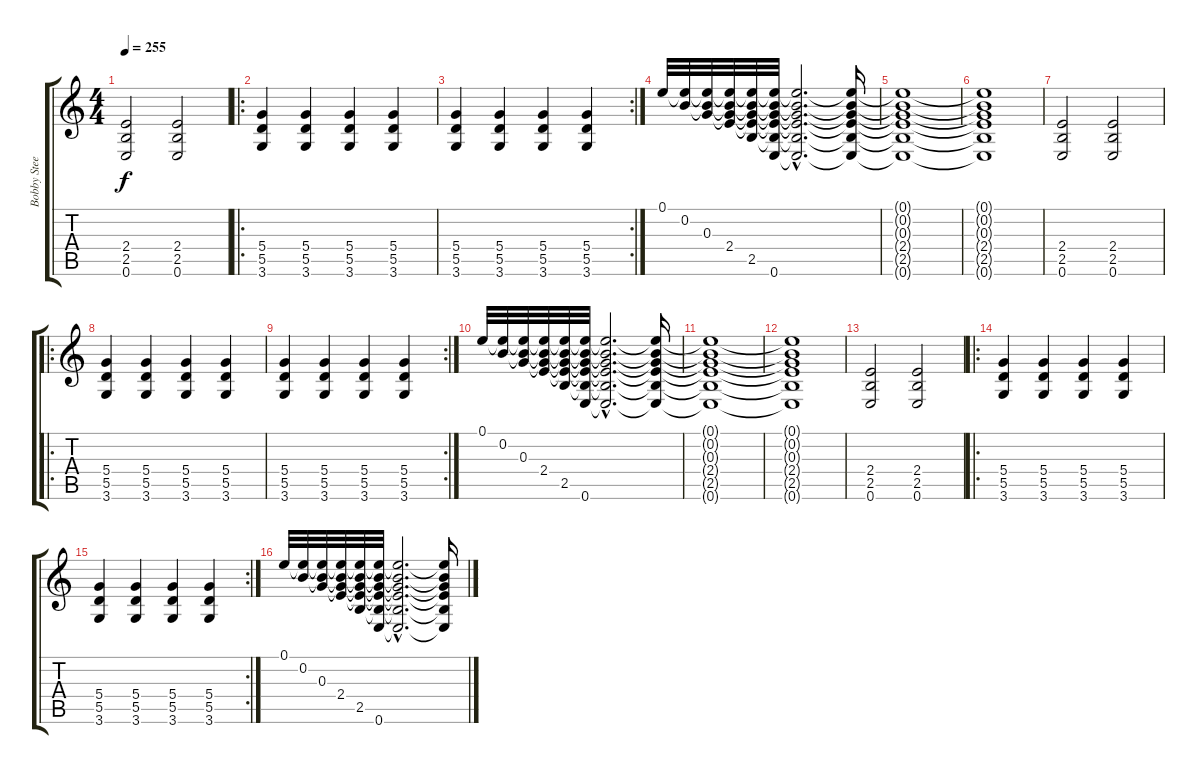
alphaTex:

\track ("Bobby Steele" "Bobby Stee") {instrument distortionguitar}
\staff {score tabs}
\tuning (E4 B3 G3 D3 A2 E2) {hide}
\ts (4 4)
\tempo 255
\clef g2
\ks c
(2.4 2.5 0.6).2{dy f} (2.4 2.5 0.6).2 |
\ro
(5.4 5.5 3.6).4 (5.4 5.5 3.6).4 (5.4 5.5 3.6).4 (5.4 5.5 3.6).4 |
\rc 2
(5.4 5.5 3.6).4 (5.4 5.5 3.6).4 (5.4 5.5 3.6).4 (5.4 5.5 3.6).4 |
0.1.32 (0.1{t} 0.2).32 (0.1{t} 0.2{t} 0.3).32 (0.1{t} 0.2{t} 0.3{t} 2.4).32 (0.1{t} 0.2{t} 0.3{t} 2.4{t} 2.5).32 (0.1{t} 0.2{t} 0.3{t} 2.4{t} 2.5{t} 0.6).32 (0.1{hac t} 0.2{hac t} 0.3{hac t} 2.4{hac t} 2.5{hac t} 0.6{hac t}).2{d} (0.1{t} 0.2{t} 0.3{t} 2.4{t} 2.5{t} 0.6{t}).16 |
(0.1{t} 0.2{t} 0.3{t} 2.4{t} 2.5{t} 0.6{t}).1 |
(0.1{t} 0.2{t} 0.3{t} 2.4{t} 2.5{t} 0.6{t}).1 |
(2.4 2.5 0.6).2 (2.4 2.5 0.6).2 |
\ro
(5.4 5.5 3.6).4 (5.4 5.5 3.6).4 (5.4 5.5 3.6).4 (5.4 5.5 3.6).4 |
\rc 2
(5.4 5.5 3.6).4 (5.4 5.5 3.6).4 (5.4 5.5 3.6).4 (5.4 5.5 3.6).4 |
0.1.32 (0.1{t} 0.2).32 (0.1{t} 0.2{t} 0.3).32 (0.1{t} 0.2{t} 0.3{t} 2.4).32 (0.1{t} 0.2{t} 0.3{t} 2.4{t} 2.5).32 (0.1{t} 0.2{t} 0.3{t} 2.4{t} 2.5{t} 0.6).32 (0.1{hac t} 0.2{hac t} 0.3{hac t} 2.4{hac t} 2.5{hac t} 0.6{hac t}).2{d} (0.1{t} 0.2{t} 0.3{t} 2.4{t} 2.5{t} 0.6{t}).16 |
(0.1{t} 0.2{t} 0.3{t} 2.4{t} 2.5{t} 0.6{t}).1 |
(0.1{t} 0.2{t} 0.3{t} 2.4{t} 2.5{t} 0.6{t}).1 |
(2.4 2.5 0.6).2 (2.4 2.5 0.6).2 |
\ro
(5.4 5.5 3.6).4 (5.4 5.5 3.6).4 (5.4 5.5 3.6).4 (5.4 5.5 3.6).4 |
\rc 2
(5.4 5.5 3.6).4 (5.4 5.5 3.6).4 (5.4 5.5 3.6).4 (5.4 5.5 3.6).4 |
0.1.32 (0.1{t} 0.2).32 (0.1{t} 0.2{t} 0.3).32 (0.1{t} 0.2{t} 0.3{t} 2.4).32 (0.1{t} 0.2{t} 0.3{t} 2.4{t} 2.5).32 (0.1{t} 0.2{t} 0.3{t} 2.4{t} 2.5{t} 0.6).32 (0.1{hac t} 0.2{hac t} 0.3{hac t} 2.4{hac t} 2.5{hac t} 0.6{hac t}).2{d} (0.1{t} 0.2{t} 0.3{t} 2.4{t} 2.5{t} 0.6{t}).16
